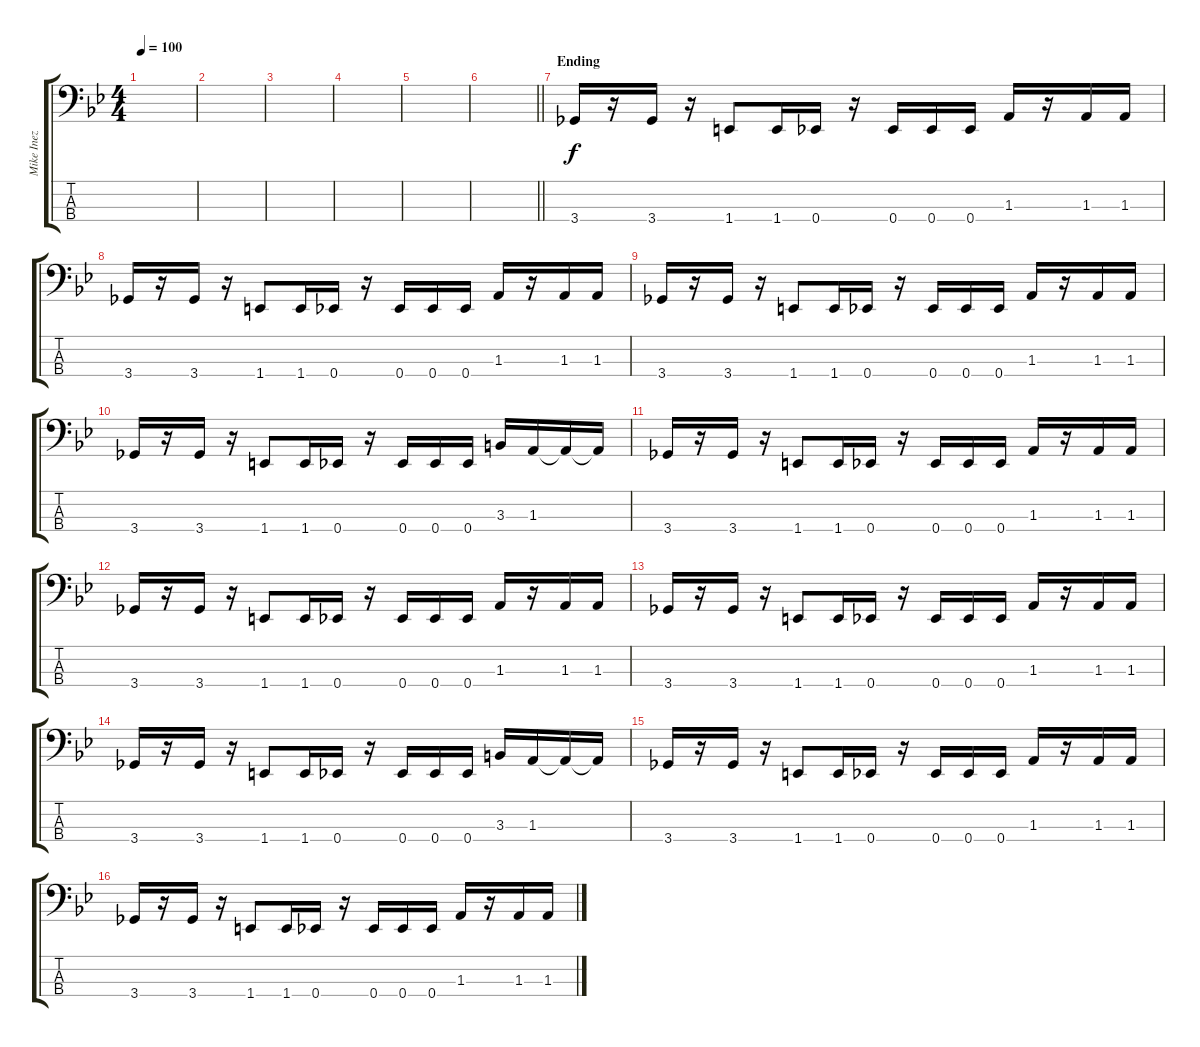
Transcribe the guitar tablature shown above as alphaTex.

\track ("Mike Inez" "Mike Inez") {instrument electricbasspick}
\staff {score tabs}
\tuning (Gb2 Db2 Ab1 Eb1) {hide}
\ts (4 4)
\tempo 100
\clef f4
\ks bb
|
|
|
|
|
\barLineRight lightlight
|
\section ("" "Ending")
3.4.16 r.16 3.4.16 r.16 1.4.8 1.4.16 0.4.16 r.16 0.4.16 0.4.16 0.4.16 1.3.16 r.16 1.3.16 1.3.16 |
3.4.16 r.16 3.4.16 r.16 1.4.8 1.4.16 0.4.16 r.16 0.4.16 0.4.16 0.4.16 1.3.16 r.16 1.3.16 1.3.16 |
3.4.16 r.16 3.4.16 r.16 1.4.8 1.4.16 0.4.16 r.16 0.4.16 0.4.16 0.4.16 1.3.16 r.16 1.3.16 1.3.16 |
3.4.16 r.16 3.4.16 r.16 1.4.8 1.4.16 0.4.16 r.16 0.4.16 0.4.16 0.4.16 3.3.16 1.3.16 1.3{t}.16 1.3{t}.16 |
3.4.16 r.16 3.4.16 r.16 1.4.8 1.4.16 0.4.16 r.16 0.4.16 0.4.16 0.4.16 1.3.16 r.16 1.3.16 1.3.16 |
3.4.16 r.16 3.4.16 r.16 1.4.8 1.4.16 0.4.16 r.16 0.4.16 0.4.16 0.4.16 1.3.16 r.16 1.3.16 1.3.16 |
3.4.16 r.16 3.4.16 r.16 1.4.8 1.4.16 0.4.16 r.16 0.4.16 0.4.16 0.4.16 1.3.16 r.16 1.3.16 1.3.16 |
3.4.16 r.16 3.4.16 r.16 1.4.8 1.4.16 0.4.16 r.16 0.4.16 0.4.16 0.4.16 3.3.16 1.3.16 1.3{t}.16 1.3{t}.16 |
3.4.16 r.16 3.4.16 r.16 1.4.8 1.4.16 0.4.16 r.16 0.4.16 0.4.16 0.4.16 1.3.16 r.16 1.3.16 1.3.16 |
3.4.16 r.16 3.4.16 r.16 1.4.8 1.4.16 0.4.16 r.16 0.4.16 0.4.16 0.4.16 1.3.16 r.16 1.3.16 1.3.16
